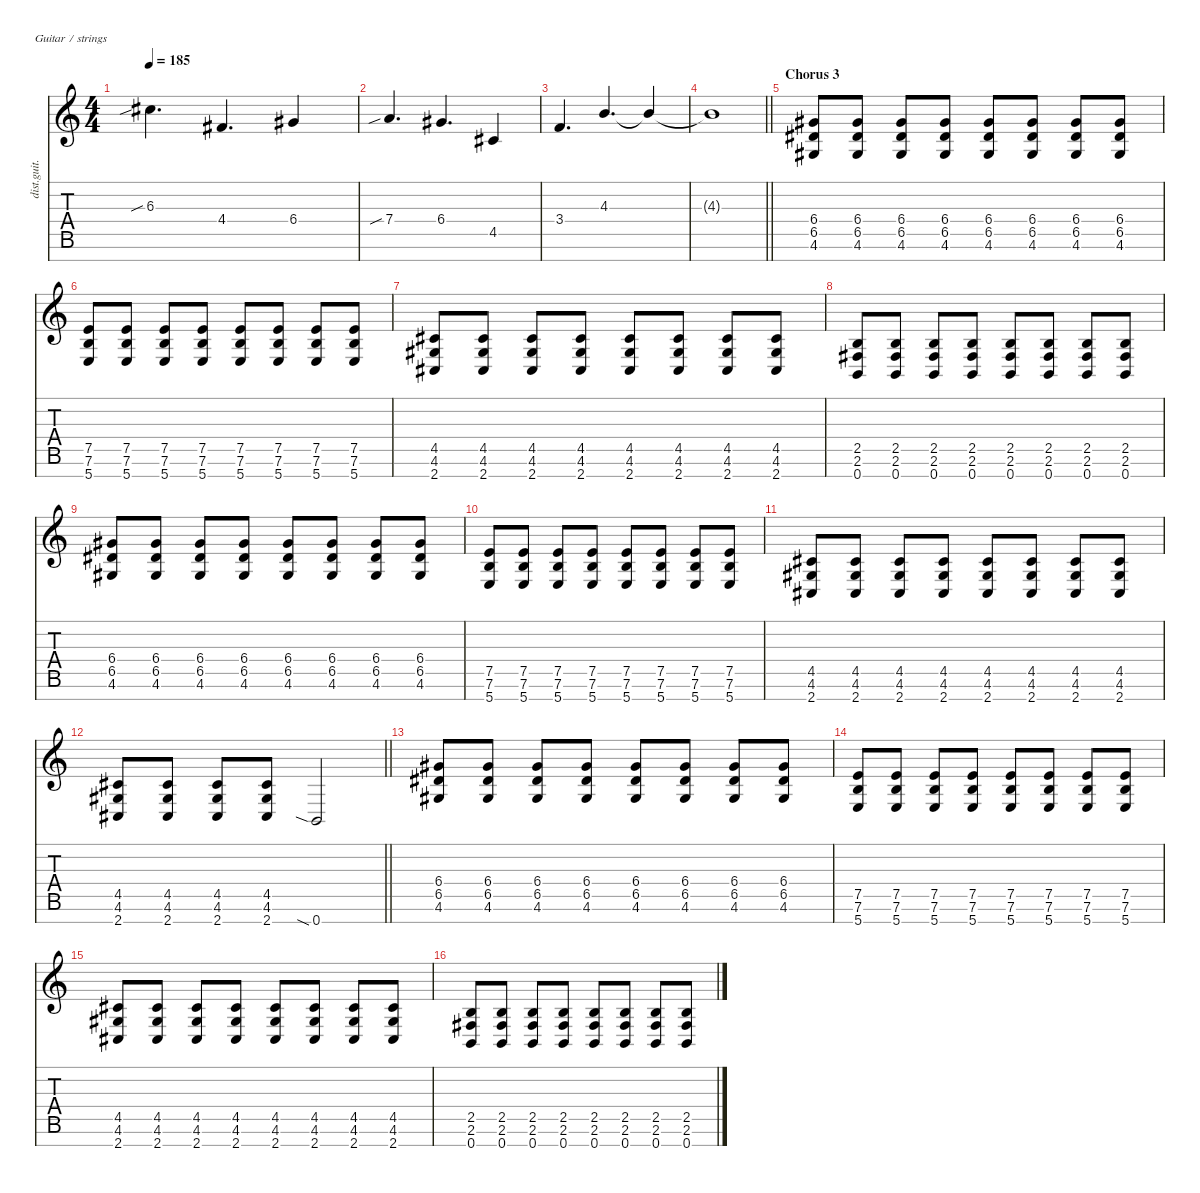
\defaultSystemsLayout 4
\hideDynamics
\bracketExtendMode nobrackets
\track ("Distortion Guitar - Zoli" "dist.guit.") {instrument distortionguitar}
\staff {score tabs}
\tuning (E4 B3 G3 D3 A2 E2 B1)
\ts (4 4)
\tempo 185
\clef g2
\ks c
6.3{sib acc #}.4{d dy f beam Down} 4.4{acc #}.4{d beam Up} 6.4{acc #}.4{beam Up} |
7.4{sib}.4{d beam Up} 6.4{acc #}.4{d beam Up} 4.5{acc #}.4{beam Up} |
3.4.4{d beam Up} 4.3.4{d beam Up} 4.3{t}.4{beam Up} |
\barLineRight lightlight
4.3{t}.1{beam Down} |
\section ("" "Chorus 3")
(6.4{acc #} 6.5{acc #} 4.6{acc #}).8{beam Up} (6.4{acc #} 6.5{acc #} 4.6{acc #}).8{beam Up} (6.4{acc #} 6.5{acc #} 4.6{acc #}).8{beam Up} (6.4{acc #} 6.5{acc #} 4.6{acc #}).8{beam Up} (6.4{acc #} 6.5{acc #} 4.6{acc #}).8{beam Up} (6.4{acc #} 6.5{acc #} 4.6{acc #}).8{beam Up} (6.4{acc #} 6.5{acc #} 4.6{acc #}).8{beam Up} (6.4{acc #} 6.5{acc #} 4.6{acc #}).8{beam Up} |
(7.5 7.6 5.7).8{beam Up} (7.5 7.6 5.7).8{beam Up} (7.5 7.6 5.7).8{beam Up} (7.5 7.6 5.7).8{beam Up} (7.5 7.6 5.7).8{beam Up} (7.5 7.6 5.7).8{beam Up} (7.5 7.6 5.7).8{beam Up} (7.5 7.6 5.7).8{beam Up} |
(4.5{acc #} 4.6{acc #} 2.7{acc #}).8{beam Up} (4.5{acc #} 4.6{acc #} 2.7{acc #}).8{beam Up} (4.5{acc #} 4.6{acc #} 2.7{acc #}).8{beam Up} (4.5{acc #} 4.6{acc #} 2.7{acc #}).8{beam Up} (4.5{acc #} 4.6{acc #} 2.7{acc #}).8{beam Up} (4.5{acc #} 4.6{acc #} 2.7{acc #}).8{beam Up} (4.5{acc #} 4.6{acc #} 2.7{acc #}).8{beam Up} (4.5{acc #} 4.6{acc #} 2.7{acc #}).8{beam Up} |
(2.5 2.6{acc #} 0.7).8{beam Up} (2.5 2.6{acc #} 0.7).8{beam Up} (2.5 2.6{acc #} 0.7).8{beam Up} (2.5 2.6{acc #} 0.7).8{beam Up} (2.5 2.6{acc #} 0.7).8{beam Up} (2.5 2.6{acc #} 0.7).8{beam Up} (2.5 2.6{acc #} 0.7).8{beam Up} (2.5 2.6{acc #} 0.7).8{beam Up} |
(6.4{acc #} 6.5{acc #} 4.6{acc #}).8{beam Up} (6.4{acc #} 6.5{acc #} 4.6{acc #}).8{beam Up} (6.4{acc #} 6.5{acc #} 4.6{acc #}).8{beam Up} (6.4{acc #} 6.5{acc #} 4.6{acc #}).8{beam Up} (6.4{acc #} 6.5{acc #} 4.6{acc #}).8{beam Up} (6.4{acc #} 6.5{acc #} 4.6{acc #}).8{beam Up} (6.4{acc #} 6.5{acc #} 4.6{acc #}).8{beam Up} (6.4{acc #} 6.5{acc #} 4.6{acc #}).8{beam Up} |
(7.5 7.6 5.7).8{beam Up} (7.5 7.6 5.7).8{beam Up} (7.5 7.6 5.7).8{beam Up} (7.5 7.6 5.7).8{beam Up} (7.5 7.6 5.7).8{beam Up} (7.5 7.6 5.7).8{beam Up} (7.5 7.6 5.7).8{beam Up} (7.5 7.6 5.7).8{beam Up} |
(4.5{acc #} 4.6{acc #} 2.7{acc #}).8{beam Up} (4.5{acc #} 4.6{acc #} 2.7{acc #}).8{beam Up} (4.5{acc #} 4.6{acc #} 2.7{acc #}).8{beam Up} (4.5{acc #} 4.6{acc #} 2.7{acc #}).8{beam Up} (4.5{acc #} 4.6{acc #} 2.7{acc #}).8{beam Up} (4.5{acc #} 4.6{acc #} 2.7{acc #}).8{beam Up} (4.5{acc #} 4.6{acc #} 2.7{acc #}).8{beam Up} (4.5{acc #} 4.6{acc #} 2.7{acc #}).8{beam Up} |
\barLineRight lightlight
(4.5{acc #} 4.6{acc #} 2.7{acc #}).8{beam Up} (4.5{acc #} 4.6{acc #} 2.7{acc #}).8{beam Up} (4.5{acc #} 4.6{acc #} 2.7{acc #}).8{beam Up} (4.5{acc #} 4.6{acc #} 2.7{acc #}).8{beam Up} 0.7{sia}.2{beam Up} |
(6.4{acc #} 6.5{acc #} 4.6{acc #}).8{beam Up} (6.4{acc #} 6.5{acc #} 4.6{acc #}).8{beam Up} (6.4{acc #} 6.5{acc #} 4.6{acc #}).8{beam Up} (6.4{acc #} 6.5{acc #} 4.6{acc #}).8{beam Up} (6.4{acc #} 6.5{acc #} 4.6{acc #}).8{beam Up} (6.4{acc #} 6.5{acc #} 4.6{acc #}).8{beam Up} (6.4{acc #} 6.5{acc #} 4.6{acc #}).8{beam Up} (6.4{acc #} 6.5{acc #} 4.6{acc #}).8{beam Up} |
(7.5 7.6 5.7).8{beam Up} (7.5 7.6 5.7).8{beam Up} (7.5 7.6 5.7).8{beam Up} (7.5 7.6 5.7).8{beam Up} (7.5 7.6 5.7).8{beam Up} (7.5 7.6 5.7).8{beam Up} (7.5 7.6 5.7).8{beam Up} (7.5 7.6 5.7).8{beam Up} |
(4.5{acc #} 4.6{acc #} 2.7{acc #}).8{beam Up} (4.5{acc #} 4.6{acc #} 2.7{acc #}).8{beam Up} (4.5{acc #} 4.6{acc #} 2.7{acc #}).8{beam Up} (4.5{acc #} 4.6{acc #} 2.7{acc #}).8{beam Up} (4.5{acc #} 4.6{acc #} 2.7{acc #}).8{beam Up} (4.5{acc #} 4.6{acc #} 2.7{acc #}).8{beam Up} (4.5{acc #} 4.6{acc #} 2.7{acc #}).8{beam Up} (4.5{acc #} 4.6{acc #} 2.7{acc #}).8{beam Up} |
(2.5 2.6{acc #} 0.7).8{beam Up} (2.5 2.6{acc #} 0.7).8{beam Up} (2.5 2.6{acc #} 0.7).8{beam Up} (2.5 2.6{acc #} 0.7).8{beam Up} (2.5 2.6{acc #} 0.7).8{beam Up} (2.5 2.6{acc #} 0.7).8{beam Up} (2.5 2.6{acc #} 0.7).8{beam Up} (2.5 2.6{acc #} 0.7).8{beam Up}
